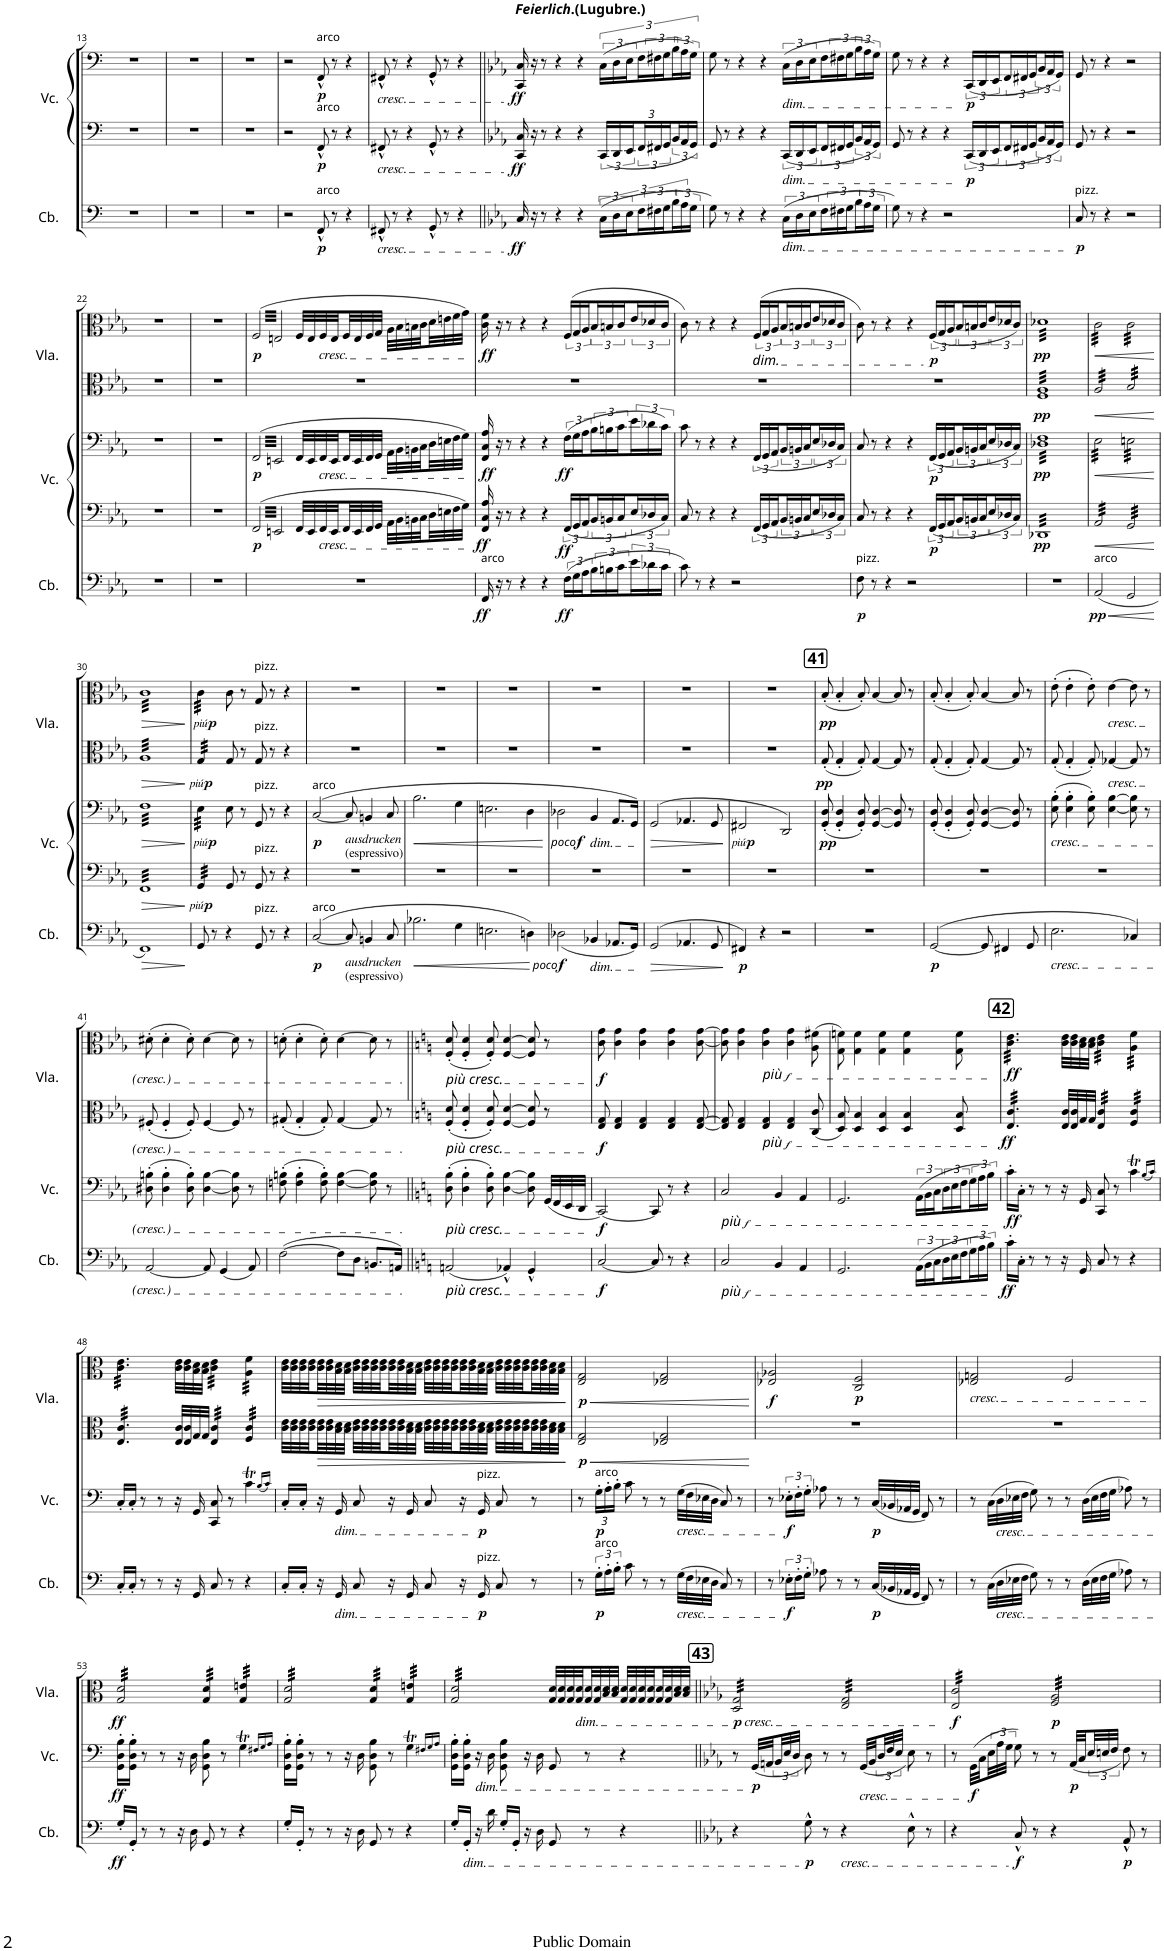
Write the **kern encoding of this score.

**kern	**dynam	**kern	**kern	**dynam	**kern	**kern	**dynam
*part3	*part3	*part2	*part2	*part2	*part1	*part1	*part1
*staff5	*staff5	*staff4	*staff3	*staff3/4	*staff2	*staff1	*staff1/2
*I"Contrabass	*	*I"Violoncello	*	*	*I"Viola	*	*
*I'Cb.	*	*I'Vc.	*	*	*I'Vla.	*	*
!!LO:PB:g=z
*clefF4	*	*clefF4	*clefF4	*	*clefC3	*clefC3	*
*Trd7c12	*	*	*	*	*	*	*
*k[]	*	*k[]	*	*	*k[]	*	*
*M4/4	*	*M4/4	*M4/4	*	*M4/4	*M4/4	*
=13	=13	=13	=13	=13	=13	=13	=13
1r	.	1r	1r	.	1r	1r	.
=14	=14	=14	=14	=14	=14	=14	=14
1r	.	1r	1r	.	1r	1r	.
=15	=15	=15	=15	=15	=15	=15	=15
1r	.	1r	1r	.	1r	1r	.
=16	=16	=16	=16	=16	=16	=16	=16
2r	.	2r	2r	.	1r	1r	.
!	!	!	!LO:TX:a:t=arco	!	!	!	!
!	!	!LO:TX:a:t=arco	!	!	!	!	!
!LO:TX:a:t=arco	!	!	!	!	!	!	!
!	!LO:DY:b	!	!	!LO:DY:b=2	!	!	!
!	!	!	!	!LO:DY:n=1:b	!	!	!
8FF^^/	p	8FF^^/	8FF^^/	p p	.	.	.
8r	.	8r	8r	.	.	.	.
4r	.	4r	4r	.	.	.	.
=17	=17	=17	=17	=17	=17	=17	=17
!	!	!	!LO:TX:b:i:t=cresc.	!	!	!	!
!	!	!LO:TX:b:i:t=cresc.	!	!	!	!	!
!LO:TX:b:i:t=cresc.	!	!	!	!	!	!	!
8FF#X^^/	.	8FF#X^^/	8FF#X^^/	.	1r	1r	.
8r	.	8r	8r	.	.	.	.
4r	.	4r	4r	.	.	.	.
8GG^^/	.	8GG^^/	8GG^^/	.	.	.	.
8r	.	8r	8r	.	.	.	.
4r	.	4r	4r	.	.	.	.
=18||	=18||	=18||	=18||	=18||	=18||	=18||	=18||
*k[b-e-a-]	*	*k[b-e-a-]	*k[b-e-a-]	*	*k[b-e-a-]	*k[b-e-a-]	*
!	!LO:DY:b	!	!	!LO:DY:b=2	!	!	!
!	!	!	!	!LO:DY:n=1:b	!	!	!
16C/	ff	16CC/ 16C/	16CC/ 16C/	ff ff	1r	1r	.
16r	.	16r	16r	.	.	.	.
8r	.	8r	8r	.	.	.	.
4r	.	4r	4r	.	.	.	.
4r	.	4r	4r	.	.	.	.
*	*	*Xbrackettup	*	*	*	*	*
(36C\LL	.	36CC/LL	(36C\LL	.	.	.	.
36D\	.	36DD/	36D\	.	.	.	.
36E-\J	.	36EE-/J	36E-\J	.	.	.	.
36F\L	.	36FF/L	36F\L	.	.	.	.
36F#X\	.	36FF#X/	36F#X\	.	.	.	.
36G\J	.	36GG/J	36G\J	.	.	.	.
36B-\L	.	36BB-/L	36B-\L	.	.	.	.
36A-\	.	36AA-/	36A-\	.	.	.	.
36G\JJ	.	36GG/JJ	36G\JJ)	.	.	.	.
=19	=19	=19	=19	=19	=19	=19	=19
8G\)	.	8GG/	8G\	.	1r	1r	.
8r	.	8r	8r	.	.	.	.
4r	.	4r	4r	.	.	.	.
4r	.	4r	4r	.	.	.	.
!	!	!	!LO:TX:b:i:t=dim.	!	!	!	!
!	!	!LO:TX:b:i:t=dim.	!	!	!	!	!
!LO:TX:b:i:t=dim.	!	!	!	!	!	!	!
(36C\LL	.	36CC/LL	(36C\LL	.	.	.	.
36D\	.	36DD/	36D\	.	.	.	.
36E-\J	.	36EE-/J	36E-\J	.	.	.	.
36F\L	.	36FF/L	36F\L	.	.	.	.
36F#X\	.	36FF#X/	36F#X\	.	.	.	.
36G\J	.	36GG/J	36G\J	.	.	.	.
36B-\L	.	36BB-/L	36B-\L	.	.	.	.
36A-\	.	36AA-/	36A-\	.	.	.	.
36G\JJ	.	36GG/JJ	36G\JJ)	.	.	.	.
=20	=20	=20	=20	=20	=20	=20	=20
8G\)	.	8GG/	8G\	.	1r	1r	.
8r	.	8r	8r	.	.	.	.
4r	.	4r	4r	.	.	.	.
2r	.	4r	4r	.	.	.	.
*	*	*	*Xbrackettup	*	*	*	*
!	!	!	!	!LO:DY:b=2	!	!	!
!	!	!	!	!LO:DY:n=1:b	!	!	!
.	.	36CC/LL	(36CC/LL	p p	.	.	.
.	.	36DD/	36DD/	.	.	.	.
.	.	36EE-/J	36EE-/J	.	.	.	.
.	.	36FF/L	36FF/L	.	.	.	.
.	.	36FF#X/	36FF#X/	.	.	.	.
.	.	36GG/J	36GG/J	.	.	.	.
.	.	36BB-/L	36BB-/L	.	.	.	.
.	.	36AA-/	36AA-/	.	.	.	.
.	.	36GG/JJ	36GG/JJ)	.	.	.	.
=21	=21	=21	=21	=21	=21	=21	=21
!LO:TX:a:t=pizz.	!	!	!	!	!	!	!
!	!LO:DY:b	!	!	!	!	!	!
8C/	p	8GG/	8GG/	.	1r	1r	.
8r	.	8r	8r	.	.	.	.
4r	.	4r	4r	.	.	.	.
2r	.	2r	2r	.	.	.	.
!!LO:LB:g=z
=22	=22	=22	=22	=22	=22	=22	=22
1r	.	1r	1r	.	1r	1r	.
=23	=23	=23	=23	=23	=23	=23	=23
1r	.	1r	1r	.	1r	1r	.
=24	=24	=24	=24	=24	=24	=24	=24
!	!	!LO:N:head=open	!	!LO:DY:b=2	!	!LO:N:head=open	!
!	!	!	!	!LO:DY:n=1:b	!	!	!LO:DY:b
*	*	*	*tremolo	*	*	*	*
*	*	*	*	*	*	*tremolo	*
1r	.	4FF/	(32FF/LLL	p p	1r	(64F/LLLL	p
.	.	.	.	.	.	64En/	.
.	.	.	32EEn/	.	.	64F/	.
.	.	.	.	.	.	64En/	.
.	.	.	32FF/	.	.	64F/	.
.	.	.	.	.	.	64En/	.
.	.	.	32EEn/	.	.	64F/	.
.	.	.	.	.	.	64En/	.
.	.	.	32FF/	.	.	64F/	.
.	.	.	.	.	.	64En/	.
.	.	.	32EEn/	.	.	64F/	.
.	.	.	.	.	.	64En/	.
.	.	.	32FF/	.	.	64F/	.
.	.	.	.	.	.	64En/	.
.	.	.	32EEn/	.	.	64F/	.
.	.	.	.	.	.	64En/	.
!	!	!LO:N:head=open	!	!	!	!LO:N:head=open	!
.	.	4EEn/	32FF/	.	.	64F/	.
.	.	.	.	.	.	64En/	.
.	.	.	32EEn/	.	.	64F/	.
.	.	.	.	.	.	64En/	.
.	.	.	32FF/	.	.	64F/	.
.	.	.	.	.	.	64En/	.
.	.	.	32EEn/	.	.	64F/	.
.	.	.	.	.	.	64En/	.
.	.	.	32FF/	.	.	64F/	.
.	.	.	.	.	.	64En/	.
.	.	.	32EEn/	.	.	64F/	.
.	.	.	.	.	.	64En/	.
.	.	.	32FF/	.	.	64F/	.
.	.	.	.	.	.	64En/	.
.	.	.	32EEn/JJJ	.	.	64F/	.
*	*	*	*Xtremolo	*	*	*	*
.	.	.	.	.	.	64En/JJJJ	.
*	*	*	*	*	*	*Xtremolo	*
.	.	32FF/LLL	32FF/LLL	.	.	32F/LLL	.
.	.	.	.	.	.	.	.
.	.	32EE/	32EE/	.	.	32E/	.
.	.	.	.	.	.	.	.
!	!	!	!	!	!	!LO:TX:b:i:t=cresc.	!
!	!	!	!LO:TX:b:i:t=cresc.	!	!	!	!
!	!	!LO:TX:b:i:t=cresc.	!	!	!	!	!
.	.	32FF/	32FF/	.	.	32F/	.
.	.	.	.	.	.	.	.
.	.	32EE/	32EE/	.	.	32E/	.
.	.	.	.	.	.	.	.
.	.	32FF/	32FF/	.	.	32F/	.
.	.	.	.	.	.	.	.
.	.	32EE/	32EE/	.	.	32E/	.
.	.	.	.	.	.	.	.
.	.	32FF/	32FF/	.	.	32F/	.
.	.	.	.	.	.	.	.
.	.	32GG/JJJ	32GG/JJJ	.	.	32G/JJJ	.
.	.	.	.	.	.	.	.
.	.	32AA-\LLL	32AA-\LLL	.	.	32A-\LLL	.
.	.	32BB-\	32BB-\	.	.	32B-\	.
.	.	32BBn\	32BBn\	.	.	32Bn\	.
.	.	32C\	32C\	.	.	32c\	.
.	.	32D\	32D\	.	.	32d\	.
.	.	32En\	32En\	.	.	32en\	.
.	.	32F\	32F\	.	.	32f\	.
.	.	32G\JJJ	32G\JJJ)	.	.	32g\JJJ)	.
=25	=25	=25	=25	=25	=25	=25	=25
!LO:TX:a:t=arco	!	!	!	!	!	!	!
!	!LO:DY:b	!	!	!LO:DY:b=2	!	!	!
!	!	!	!	!LO:DY:n=1:b	!	!	!LO:DY:b
16FF/	ff	16FF/ 16C/ 16A-/	16FF/ 16C/ 16A-/	ff ff	1r	16c\ 16f\	ff
16r	.	16r	16r	.	.	16r	.
8r	.	8r	8r	.	.	8r	.
4r	.	4r	4r	.	.	4r	.
4r	.	4r	4r	.	.	4r	.
*	*	*brackettup	*brackettup	*	*	*Xbrackettup	*
!	!LO:DY:b	!	!	!LO:DY:n=2:b=2	!	!	!
!	!	!	!	!LO:DY:n=3:b	!	!	!
(36F\LL	ff	36FF/LL	(36F\LL	ff ff	.	(36F/LL	.
36G\	.	36GG/	36G\	.	.	36G/	.
36A-\J	.	36AA-/J	36A-\J	.	.	36A-/J	.
36B-\L	.	36BB-/L	36B-\L	.	.	36B-/L	.
36Bn\	.	36BBn/	36Bn\	.	.	36Bn/	.
36c\J	.	36C/J	36c\J	.	.	36c/J	.
36e-\L	.	36E-/L	36e-\L	.	.	36e-/L	.
36d-X\	.	36D-X/	36d-X\	.	.	36d-X/	.
36c\JJ	.	36C/JJ	36c\JJ)	.	.	36c/JJ	.
=26	=26	=26	=26	=26	=26	=26	=26
8c\)	.	8C/	8c\	.	1r	8c\)	.
8r	.	8r	8r	.	.	8r	.
4r	.	4r	4r	.	.	4r	.
2r	.	4r	4r	.	.	4r	.
*	*	*Xbrackettup	*Xbrackettup	*	*	*	*
!	!	!	!	!	!	!LO:TX:b:i:t=dim.	!
.	.	36FF/LL	(36FF/LL	.	.	(36F/LL	.
.	.	36GG/	36GG/	.	.	36G/	.
.	.	36AA-/J	36AA-/J	.	.	36A-/J	.
.	.	36BB-/L	36BB-/L	.	.	36B-/L	.
.	.	36BBn/	36BBn/	.	.	36Bn/	.
.	.	36C/J	36C/J	.	.	36c/J	.
.	.	36E-/L	36E-/L	.	.	36e-/L	.
.	.	36D-X/	36D-X/	.	.	36d-X/	.
.	.	36C/JJ	36C/JJ)	.	.	36c/JJ	.
=27	=27	=27	=27	=27	=27	=27	=27
!LO:TX:a:t=pizz.	!	!	!	!	!	!	!
!	!LO:DY:b	!	!	!	!	!	!
8F\	p	8C/	8C/	.	1r	8c\)	.
8r	.	8r	8r	.	.	8r	.
4r	.	4r	4r	.	.	4r	.
2r	.	4r	4r	.	.	4r	.
!	!	!	!	!LO:DY:b=2	!	!	!
!	!	!	!	!LO:DY:n=1:b	!	!	!LO:DY:b
.	.	36FF/LL	(36FF/LL	p p	.	(36F/LL	p
.	.	36GG/	36GG/	.	.	36G/	.
.	.	36AA-/J	36AA-/J	.	.	36A-/J	.
.	.	36BB-/L	36BB-/L	.	.	36B-/L	.
.	.	36BBn/	36BBn/	.	.	36Bn/	.
.	.	36C/J	36C/J	.	.	36c/J	.
.	.	36E-/L	36E-/L	.	.	36e-/L	.
.	.	36D-X/	36D-X/	.	.	36d-X/	.
.	.	36C/JJ	36C/JJ)	.	.	36c/JJ)	.
=28	=28	=28	=28	=28	=28	=28	=28
!	!	!	!	!LO:DY:b=2	!	!	!
!	!	!	!	!LO:DY:n=1:b	!	!	!LO:DY:b=2
!	!	!	!	!	!	!	!LO:DY:n=1:b
*	*	*tremolo	*	*	*	*	*
*	*	*	*tremolo	*	*	*	*
*	*	*	*	*	*tremolo	*	*
*	*	*	*	*	*	*tremolo	*
1r	.	32DD-XLLL	32D-X 32FLLL	pp pp	32F 32A-LLL	32d-XLLL	pp pp
.	.	32DD-X	32D-X 32F	.	32F 32A-	32d-X	.
.	.	32DD-X	32D-X 32F	.	32F 32A-	32d-X	.
.	.	32DD-X	32D-X 32F	.	32F 32A-	32d-X	.
.	.	32DD-X	32D-X 32F	.	32F 32A-	32d-X	.
.	.	32DD-X	32D-X 32F	.	32F 32A-	32d-X	.
.	.	32DD-X	32D-X 32F	.	32F 32A-	32d-X	.
.	.	32DD-X	32D-X 32F	.	32F 32A-	32d-X	.
.	.	32DD-X	32D-X 32F	.	32F 32A-	32d-X	.
.	.	32DD-X	32D-X 32F	.	32F 32A-	32d-X	.
.	.	32DD-X	32D-X 32F	.	32F 32A-	32d-X	.
.	.	32DD-X	32D-X 32F	.	32F 32A-	32d-X	.
.	.	32DD-X	32D-X 32F	.	32F 32A-	32d-X	.
.	.	32DD-X	32D-X 32F	.	32F 32A-	32d-X	.
.	.	32DD-X	32D-X 32F	.	32F 32A-	32d-X	.
.	.	32DD-X	32D-X 32F	.	32F 32A-	32d-X	.
.	.	32DD-X	32D-X 32F	.	32F 32A-	32d-X	.
.	.	32DD-X	32D-X 32F	.	32F 32A-	32d-X	.
.	.	32DD-X	32D-X 32F	.	32F 32A-	32d-X	.
.	.	32DD-X	32D-X 32F	.	32F 32A-	32d-X	.
.	.	32DD-X	32D-X 32F	.	32F 32A-	32d-X	.
.	.	32DD-X	32D-X 32F	.	32F 32A-	32d-X	.
.	.	32DD-X	32D-X 32F	.	32F 32A-	32d-X	.
.	.	32DD-X	32D-X 32F	.	32F 32A-	32d-X	.
.	.	32DD-X	32D-X 32F	.	32F 32A-	32d-X	.
.	.	32DD-X	32D-X 32F	.	32F 32A-	32d-X	.
.	.	32DD-X	32D-X 32F	.	32F 32A-	32d-X	.
.	.	32DD-X	32D-X 32F	.	32F 32A-	32d-X	.
.	.	32DD-X	32D-X 32F	.	32F 32A-	32d-X	.
.	.	32DD-X	32D-X 32F	.	32F 32A-	32d-X	.
.	.	32DD-X	32D-X 32F	.	32F 32A-	32d-X	.
.	.	32DD-XJJJ	32D-X 32FJJJ	.	32F 32A-JJJ	32d-XJJJ	.
=29	=29	=29	=29	=29	=29	=29	=29
!LO:TX:a:t=arco	!	!	!	!	!	!	!
!	!LO:HP:b	!	!	!LO:HP:b	!	!	!LO:HP:b
!	!LO:DY:n=1:b	!	!	!	!	!	!
(2AA-/	< pp	32AA-/LLL	32E-\LLL	<	32A-/LLL	32c\LLL	<
.	.	32AA-/	32E-\	.	32A-/	32c\	.
.	.	32AA-/	32E-\	.	32A-/	32c\	.
.	.	32AA-/	32E-\	.	32A-/	32c\	.
.	.	32AA-/	32E-\	.	32A-/	32c\	.
.	.	32AA-/	32E-\	.	32A-/	32c\	.
.	.	32AA-/	32E-\	.	32A-/	32c\	.
.	.	32AA-/	32E-\	.	32A-/	32c\	.
.	.	32AA-/	32E-\	.	32A-/	32c\	.
.	.	32AA-/	32E-\	.	32A-/	32c\	.
.	.	32AA-/	32E-\	.	32A-/	32c\	.
.	.	32AA-/	32E-\	.	32A-/	32c\	.
.	.	32AA-/	32E-\	.	32A-/	32c\	.
.	.	32AA-/	32E-\	.	32A-/	32c\	.
.	.	32AA-/	32E-\	.	32A-/	32c\	.
.	.	32AA-/JJJ	32E-\JJJ	.	32A-/JJJ	32c\JJJ	.
2GG/	.	32GG/LLL	32En\LLL	.	32B-/LLL	32c\LLL	.
.	.	32GG/	32En\	.	32B-/	32c\	.
.	.	32GG/	32En\	.	32B-/	32c\	.
.	.	32GG/	32En\	.	32B-/	32c\	.
.	.	32GG/	32En\	.	32B-/	32c\	.
.	.	32GG/	32En\	.	32B-/	32c\	.
.	.	32GG/	32En\	.	32B-/	32c\	.
.	.	32GG/	32En\	.	32B-/	32c\	.
.	.	32GG/	32En\	.	32B-/	32c\	.
.	.	32GG/	32En\	.	32B-/	32c\	.
.	.	32GG/	32En\	.	32B-/	32c\	.
.	.	32GG/	32En\	.	32B-/	32c\	.
.	.	32GG/	32En\	.	32B-/	32c\	.
.	.	32GG/	32En\	.	32B-/	32c\	.
.	.	32GG/	32En\	.	32B-/	32c\	.
.	.	32GG/JJJ	32En\JJJ	.	32B-/JJJ	32c\JJJ	.
.	[	.	.	[	.	.	[
!!LO:LB:g=z
=30	=30	=30	=30	=30	=30	=30	=30
!	!LO:HP:b	!	!	!LO:HP:b	!	!	!LO:HP:b
1FF)	>	32FFLLL	32FLLL	>	32A-LLL	32cLLL	>
.	.	32FF	32F	.	32A-	32c	.
.	.	32FF	32F	.	32A-	32c	.
.	.	32FF	32F	.	32A-	32c	.
.	.	32FF	32F	.	32A-	32c	.
.	.	32FF	32F	.	32A-	32c	.
.	.	32FF	32F	.	32A-	32c	.
.	.	32FF	32F	.	32A-	32c	.
.	.	32FF	32F	.	32A-	32c	.
.	.	32FF	32F	.	32A-	32c	.
.	.	32FF	32F	.	32A-	32c	.
.	.	32FF	32F	.	32A-	32c	.
.	.	32FF	32F	.	32A-	32c	.
.	.	32FF	32F	.	32A-	32c	.
.	.	32FF	32F	.	32A-	32c	.
.	.	32FF	32F	.	32A-	32c	.
.	.	32FF	32F	.	32A-	32c	.
.	.	32FF	32F	.	32A-	32c	.
.	.	32FF	32F	.	32A-	32c	.
.	.	32FF	32F	.	32A-	32c	.
.	.	32FF	32F	.	32A-	32c	.
.	.	32FF	32F	.	32A-	32c	.
.	.	32FF	32F	.	32A-	32c	.
.	.	32FF	32F	.	32A-	32c	.
.	.	32FF	32F	.	32A-	32c	.
.	.	32FF	32F	.	32A-	32c	.
.	.	32FF	32F	.	32A-	32c	.
.	.	32FF	32F	.	32A-	32c	.
.	.	32FF	32F	.	32A-	32c	.
.	.	32FF	32F	.	32A-	32c	.
.	.	32FF	32F	.	32A-	32c	.
.	.	32FFJJJ	32FJJJ	.	32A-JJJ	32cJJJ	.
.	]	.	.	]	.	.	]
=31	=31	=31	=31	=31	=31	=31	=31
!	!	!	!	!LO:DY:b=2	!	!	!
!	!	!	!	!LO:DY:n=1:b=2	!	!	!
!	!	!	!	!LO:DY:n=2:b	!	!	!
!	!	!	!	!LO:DY:n=3:b	!	!	!LO:DY:b=2
!	!	!	!	!	!	!	!LO:DY:n=1:b=2
!	!	!	!	!	!	!	!LO:DY:n=2:b
!	!	!	!	!	!	!	!LO:DY:n=3:b
8GG/	.	32GG/LLL	32E-\LLL	other-dynamics p other-dynamics p	32G/LLL	32c\LLL	other-dynamics p other-dynamics p
.	.	32GG/	32E-\	.	32G/	32c\	.
.	.	32GG/	32E-\	.	32G/	32c\	.
.	.	32GG/	32E-\	.	32G/	32c\	.
8r	.	32GG/	32E-\	.	32G/	32c\	.
.	.	32GG/	32E-\	.	32G/	32c\	.
.	.	32GG/	32E-\	.	32G/	32c\	.
.	.	32GG/JJJ	32E-\JJJ	.	32G/JJJ	32c\JJJ	.
*	*	*	*	*	*	*Xtremolo	*
*	*	*	*	*	*Xtremolo	*	*
*	*	*	*Xtremolo	*	*	*	*
*	*	*Xtremolo	*	*	*	*	*
4r	.	8GG/	8E-\	.	8G/	8c\	.
.	.	8r	8r	.	8r	8r	.
!	!	!	!	!	!	!LO:TX:a:t=pizz.	!
!	!	!	!	!	!LO:TX:a:t=pizz.	!	!
!	!	!	!LO:TX:a:t=pizz.	!	!	!	!
!	!	!LO:TX:a:t=pizz.	!	!	!	!	!
!LO:TX:a:t=pizz.	!	!	!	!	!	!	!
8GG/	.	8GG/	8GG/	.	8G/	8G/	.
8r	.	8r	8r	.	8r	8r	.
4r	.	4r	4r	.	4r	4r	.
=32	=32	=32	=32	=32	=32	=32	=32
!	!	!	!LO:TX:a:t=arco	!	!	!	!
!LO:TX:a:t=arco	!	!	!	!	!	!	!
!	!LO:DY:b	!	!	!LO:DY:b	!	!	!
([2C/	p	1r	([2C/	p	1r	1r	.
!	!	!	!LO:TX:b:i:t=ausdrucken	!	!	!	!
!	!	!	!LO:TX:b:t=(espressivo)	!	!	!	!
!LO:TX:b:i:t=ausdrucken	!	!	!	!	!	!	!
!LO:TX:b:t=(espressivo)	!	!	!	!	!	!	!
8C/]	.	.	8C/]	.	.	.	.
4BBn/	.	.	4BBn/	.	.	.	.
8C/	.	.	8C/	.	.	.	.
=33	=33	=33	=33	=33	=33	=33	=33
!	!LO:HP:b	!	!	!LO:HP:b	!	!	!
2.B-X\	<	1r	2.B-\	<	1r	1r	.
4G\	.	.	4G\	.	.	.	.
=34	=34	=34	=34	=34	=34	=34	=34
2.En\	.	1r	2.En\	.	1r	1r	.
4Dn\)	.	.	4D\	.	.	.	.
.	[	.	.	[	.	.	.
=35	=35	=35	=35	=35	=35	=35	=35
!	!LO:DY:b	!	!	!	!	!	!
!	!LO:DY:n=1:b	!	!	!LO:DY:b	!	!	!
!	!	!	!	!LO:DY:n=1:b	!	!	!
(<2D-X\	other-dynamics f	1r	2D-X\	other-dynamics f	1r	1r	.
!	!	!	!LO:TX:b:i:t=dim.	!	!	!	!
!LO:TX:b:i:t=dim.	!	!	!	!	!	!	!
4BB-X/	.	.	4BB-/	.	.	.	.
8.AA-X/L	.	.	8.AA-/L	.	.	.	.
16GG/Jk)	.	.	16GG/Jk)	.	.	.	.
=36	=36	=36	=36	=36	=36	=36	=36
!	!LO:HP:b	!	!	!LO:HP:b	!	!	!
(>2GG/	>	1r	(>2GG/	>	1r	1r	.
4.AA-X/	.	.	4.AA-X/	.	.	.	.
8GG/	.	.	8GG/	.	.	.	.
.	]	.	.	]	.	.	.
=37	=37	=37	=37	=37	=37	=37	=37
!	!LO:DY:b	!	!	!LO:DY:b	!	!	!
!	!	!	!	!LO:DY:n=1:b	!	!	!
4FF#X/)	p	1r	2FF#X/	other-dynamics p	1r	1r	.
4r	.	.	.	.	.	.	.
2r	.	.	2DD/)	.	.	.	.
=38	=38	=38	=38	=38	=38	=38	=38
!	!	!	!	!LO:DY:b	!	!	!LO:DY:b=2
!	!	!	!	!	!	!	!LO:DY:n=1:b
1r	.	1r	(8GG/' 8D/'	pp	8G'/	(8B-'/	pp pp
.	.	.	4GG/' 4D/'	.	4G'/	4B-'/	.
.	.	.	8GG/' 8D/')	.	8G'/	8B-'/)	.
.	.	.	[4GG/ [4D/	.	[4G/	[4B-/	.
.	.	.	8GG/] 8D/]	.	8G/]	8B-/]	.
.	.	.	8r	.	8r	8r	.
=39	=39	=39	=39	=39	=39	=39	=39
!	!LO:DY:b	!	!	!	!	!	!
([2GG/	p	1r	(8GG/' 8D/'	.	8G'/	(8B-'/	.
.	.	.	4GG/' 4D/'	.	4G'/	4B-'/	.
.	.	.	8GG/' 8D/')	.	8G'/	8B-'/)	.
8GG/]	.	.	[4GG/ [4D/	.	[4G/	[4B-/	.
4FF#X/	.	.	.	.	.	.	.
.	.	.	8GG/] 8D/]	.	8G/]	8B-/]	.
8GG/	.	.	8r	.	8r	8r	.
=40	=40	=40	=40	=40	=40	=40	=40
!	!	!	!LO:TX:b:i:t=cresc.	!	!	!	!
!LO:TX:b:i:t=cresc.	!	!	!	!	!	!	!
2.E-\	.	1r	(8E-\' 8B-\'	.	8G'/	(8e-'\	.
.	.	.	4E-\' 4B-\'	.	4G'/	4e-'\	.
.	.	.	8E-\' 8B-\')	.	8G'/	8e-'\)	.
!	!	!	!	!	!	!LO:TX:b:i:t=cresc.	!
!	!	!	!	!	!LO:TX:b:i:t=cresc.	!	!
.	.	.	[4E-\ [4B-\	.	[4G-X/	[4e-\	.
4C-X/)	.	.	8E-\] 8B-\]	.	8G-/]	8e-\]	.
.	.	.	8r	.	8r	8r	.
!!LO:LB:g=z
=41	=41	=41	=41	=41	=41	=41	=41
[2AA-/	.	1r	(8D#X\' 8Bn\'	.	8F#X'/	(8d#X'\	.
.	.	.	4D#\' 4B\'	.	4F#'/	4d#'\	.
.	.	.	8D#\' 8B\')	.	8F#'/	8d#'\)	.
8AA-/]	.	.	[4D#\ [4B\	.	[4F#/	[4d#\	.
(4GG/	.	.	.	.	.	.	.
.	.	.	8D#\] 8B\]	.	8F#/]	8d#\]	.
8AA-/)	.	.	8r	.	8r	8r	.
=42	=42	=42	=42	=42	=42	=42	=42
([2F\	.	1r	(8Fn\' 8Bn\'	.	8G#X'/	(8dn'\	.
.	.	.	4F\' 4B\'	.	4G#'/	4d'\	.
.	.	.	8F\' 8B\')	.	8G#'/	8d'\)	.
8F\L]	.	.	[4F\ [4B\	.	[4G#/	[4d\	.
8D\J	.	.	.	.	.	.	.
8.BBn/L	.	.	8F\] 8B\]	.	8G#/]	8d\]	.
.	.	.	8r	.	8r	8r	.
16AAn/Jk)	.	.	.	.	.	.	.
=43||	=43||	=43||	=43||	=43||	=43||	=43||	=43||
*k[]	*	*k[]	*k[]	*	*k[]	*k[]	*
!	!	!	!	!	!	!LO:TX:b:i:t=più cresc.	!
!	!	!	!	!	!LO:TX:b:i:t=più cresc.	!	!
!	!	!	!LO:TX:b:i:t=più cresc.	!	!	!	!
!LO:TX:b:i:t=più cresc.	!	!	!	!	!	!	!
(2AAn/	.	1r	(8D\' 8B\'	.	8F/' 8d/'	(8F/' 8d/'	.
.	.	.	4D\' 4B\'	.	4F/' 4d/'	4F/' 4d/'	.
.	.	.	8D\' 8B\')	.	8F/' 8d/'	8F/' 8d/')	.
4AA-X^^/)	.	.	[4D\ [4B\	.	[4F/ [4d/	[4F/ [4d/	.
4GG^^/	.	.	8D\] 8B\]	.	8F/] 8d/]	8F/] 8d/]	.
.	.	.	(32GG/LLL	.	8r	8r	.
.	.	.	32FF/	.	.	.	.
.	.	.	32EE/	.	.	.	.
.	.	.	32DD/JJJ	.	.	.	.
=44	=44	=44	=44	=44	=44	=44	=44
!	!LO:DY:b	!	!	!LO:DY:b	!	!	!LO:DY:b=2
!	!	!	!	!	!	!	!LO:DY:n=1:b
[2C/	f	1r	[2CC/)	f	8E/' 8G/'	8c\' 8g\'	f f
.	.	.	.	.	4E/ 4G/	4c\ 4g\	.
.	.	.	.	.	4E/ 4G/	4c\ 4g\	.
8C/]	.	.	8CC/]	.	.	.	.
8r	.	.	8r	.	4E/ 4G/	4c\ 4g\	.
4r	.	.	4r	.	.	.	.
.	.	.	.	.	[8E/ [8G/	[8c\ [8g\	.
=45	=45	=45	=45	=45	=45	=45	=45
!	!	!	!LO:TX:b:i:t=più	!	!	!	!
!LO:TX:b:i:t=più	!	!	!	!	!	!	!
2C/	.	1r	2C/	.	8E/] 8G/]	8c\] 8g\]	.
.	.	.	.	.	4E/ 4G/	4c\ 4g\	.
!	!	!	!	!	!	!LO:TX:b:i:t=più	!
!	!	!	!	!	!LO:TX:b:i:t=più	!	!
.	.	.	.	.	4E/ 4G/	4c\ 4g\	.
4BB/	.	.	4BB/	.	.	.	.
.	.	.	.	.	4E/ 4G/	4c\ 4g\	.
4AA/	.	.	4AA/	.	.	.	.
.	.	.	.	.	8C/ 8c/	(8A\ 8f#X\	.
=46	=46	=46	=46	=46	=46	=46	=46
2.GG/	.	1r	2.GG/	.	8D/ 8B/	8G\ 8fn\)	.
.	.	.	.	.	4D/ 4B/	4G\ 4f\	.
.	.	.	.	.	4D/ 4B/	4G\ 4f\	.
.	.	.	.	.	4D/ 4B/	4G\ 4f\	.
*	*	*	*brackettup	*	*	*	*
(36AA\LL	.	.	(36AA\LL	.	.	.	.
36BB\	.	.	36BB\	.	.	.	.
36C\J	.	.	36C\J	.	.	.	.
36D\L	.	.	36D\L	.	.	.	.
36E\	.	.	36E\	.	.	.	.
.	.	.	.	.	8D/ 8B/	8G\ 8f\	.
36F\J	.	.	36F\J	.	.	.	.
36G\L	.	.	36G\L	.	.	.	.
36A\	.	.	36A\	.	.	.	.
36B\JJ)	.	.	36B\JJ)	.	.	.	.
=47	=47	=47	=47	=47	=47	=47	=47
!	!LO:DY:b	!	!	!LO:DY:b	!	!	!LO:DY:b=2
!	!	!	!	!	!	!	!LO:DY:n=1:b
*	*	*	*	*	*tremolo	*	*
*	*	*	*	*	*	*tremolo	*
16c'\LL	ff	1r	16c'\LL	ff	32E/ 32c/LLL	32c\ 32e\LLL	ff ff
.	.	.	.	.	32E/ 32c/	32c\ 32e\	.
16C'\JJ	.	.	16C'\JJ	.	32E/ 32c/	32c\ 32e\	.
.	.	.	.	.	32E/ 32c/	32c\ 32e\	.
8r	.	.	8r	.	32E/ 32c/	32c\ 32e\	.
.	.	.	.	.	32E/ 32c/	32c\ 32e\	.
.	.	.	.	.	32E/ 32c/	32c\ 32e\	.
.	.	.	.	.	32E/ 32c/	32c\ 32e\	.
8r	.	.	8r	.	32E/ 32c/	32c\ 32e\	.
.	.	.	.	.	32E/ 32c/	32c\ 32e\	.
.	.	.	.	.	32E/ 32c/	32c\ 32e\	.
.	.	.	.	.	32E/ 32c/JJJ	32c\ 32e\JJJ	.
*	*	*	*	*	*	*Xtremolo	*
*	*	*	*	*	*Xtremolo	*	*
16r	.	.	16r	.	32E/ 32c/LLL	32c\ 32e\LLL	.
.	.	.	.	.	32E/ 32c/	32c\ 32e\	.
16GG/	.	.	16GG/	.	32G/	32B\ 32d\	.
.	.	.	.	.	32G/JJJ	32B\ 32d\JJJ	.
*	*	*	*	*	*tremolo	*	*
*	*	*	*	*	*	*tremolo	*
8C/	.	.	8CC/ 8C/	.	32E/ 32c/LLL	32c\ 32e\LLL	.
.	.	.	.	.	32E/ 32c/	32c\ 32e\	.
.	.	.	.	.	32E/ 32c/	32c\ 32e\	.
.	.	.	.	.	32E/ 32c/	32c\ 32e\	.
8r	.	.	8r	.	32E/ 32c/	32c\ 32e\	.
.	.	.	.	.	32E/ 32c/	32c\ 32e\	.
.	.	.	.	.	32E/ 32c/	32c\ 32e\	.
.	.	.	.	.	32E/ 32c/JJJ	32c\ 32e\JJJ	.
4r	.	.	4cT\	.	32F/ 32c/LLL	32A\ 32f\LLL	.
.	.	.	.	.	32F/ 32c/	32A\ 32f\	.
.	.	.	.	.	32F/ 32c/	32A\ 32f\	.
.	.	.	.	.	32F/ 32c/	32A\ 32f\	.
.	.	.	.	.	32F/ 32c/	32A\ 32f\	.
.	.	.	.	.	32F/ 32c/	32A\ 32f\	.
.	.	.	.	.	32F/ 32c/	32A\ 32f\	.
.	.	.	.	.	32F/ 32c/JJJ	32A\ 32f\JJJ	.
.	.	.	(16qB/LL	.	.	.	.
.	.	.	16qc/JJ)	.	.	.	.
!!LO:LB:g=z
=48	=48	=48	=48	=48	=48	=48	=48
16C'/LL	.	1r	16C'/LL	.	32E/ 32c/LLL	32c\ 32e\LLL	.
.	.	.	.	.	32E/ 32c/	32c\ 32e\	.
16C'/JJ	.	.	16C'/JJ	.	32E/ 32c/	32c\ 32e\	.
.	.	.	.	.	32E/ 32c/	32c\ 32e\	.
8r	.	.	8r	.	32E/ 32c/	32c\ 32e\	.
.	.	.	.	.	32E/ 32c/	32c\ 32e\	.
.	.	.	.	.	32E/ 32c/	32c\ 32e\	.
.	.	.	.	.	32E/ 32c/	32c\ 32e\	.
8r	.	.	8r	.	32E/ 32c/	32c\ 32e\	.
.	.	.	.	.	32E/ 32c/	32c\ 32e\	.
.	.	.	.	.	32E/ 32c/	32c\ 32e\	.
.	.	.	.	.	32E/ 32c/JJJ	32c\ 32e\JJJ	.
*	*	*	*	*	*	*Xtremolo	*
*	*	*	*	*	*Xtremolo	*	*
16r	.	.	16r	.	32E/ 32c/LLL	32c\ 32e\LLL	.
.	.	.	.	.	32E/ 32c/	32c\ 32e\	.
16GG/	.	.	16GG/	.	32G/	32B\ 32d\	.
.	.	.	.	.	32G/JJJ	32B\ 32d\JJJ	.
*	*	*	*	*	*tremolo	*	*
*	*	*	*	*	*	*tremolo	*
8C/	.	.	8CC/ 8C/	.	32E/ 32c/LLL	32c\ 32e\LLL	.
.	.	.	.	.	32E/ 32c/	32c\ 32e\	.
.	.	.	.	.	32E/ 32c/	32c\ 32e\	.
.	.	.	.	.	32E/ 32c/	32c\ 32e\	.
8r	.	.	8r	.	32E/ 32c/	32c\ 32e\	.
.	.	.	.	.	32E/ 32c/	32c\ 32e\	.
.	.	.	.	.	32E/ 32c/	32c\ 32e\	.
.	.	.	.	.	32E/ 32c/JJJ	32c\ 32e\JJJ	.
4r	.	.	4cT\	.	32F/ 32c/LLL	32A\ 32f\LLL	.
.	.	.	.	.	32F/ 32c/	32A\ 32f\	.
.	.	.	.	.	32F/ 32c/	32A\ 32f\	.
.	.	.	.	.	32F/ 32c/	32A\ 32f\	.
.	.	.	.	.	32F/ 32c/	32A\ 32f\	.
.	.	.	.	.	32F/ 32c/	32A\ 32f\	.
.	.	.	.	.	32F/ 32c/	32A\ 32f\	.
.	.	.	.	.	32F/ 32c/JJJ	32A\ 32f\JJJ	.
*	*	*	*	*	*	*Xtremolo	*
*	*	*	*	*	*Xtremolo	*	*
.	.	.	(16qB/LL	.	.	.	.
.	.	.	16qc/JJ)	.	.	.	.
=49	=49	=49	=49	=49	=49	=49	=49
16C'/LL	.	1r	16C'/LL	.	32c\ 32e\LLL	32c\ 32e\LLL	.
.	.	.	.	.	32c\ 32e\	32c\ 32e\	.
16C'/JJ	.	.	16C'/JJ	.	32c\ 32e\	32c\ 32e\	.
.	.	.	.	.	32c\ 32e\	32c\ 32e\	.
!	!	!	!	!	!	!	!LO:HP:b
16r	.	.	16r	.	32c\ 32e\	32c\ 32e\	>
.	.	.	.	.	32c\ 32e\	32c\ 32e\	.
!	!	!	!LO:TX:b:i:t=dim.	!	!	!	!
!LO:TX:b:i:t=dim.	!	!	!	!	!	!	!
16GG/	.	.	16GG/	.	32B\ 32d\	32B\ 32d\	.
.	.	.	.	.	32B\ 32d\JJJ	32B\ 32d\JJJ	.
8C/	.	.	8C/	.	32c\ 32e\LLL	32c\ 32e\LLL	.
.	.	.	.	.	32c\ 32e\	32c\ 32e\	.
.	.	.	.	.	32c\ 32e\	32c\ 32e\	.
.	.	.	.	.	32c\ 32e\	32c\ 32e\	.
16r	.	.	16r	.	32c\ 32e\	32c\ 32e\	.
.	.	.	.	.	32c\ 32e\	32c\ 32e\	.
16GG/	.	.	16GG/	.	32B\ 32d\	32B\ 32d\	.
.	.	.	.	.	32B\ 32d\JJJ	32B\ 32d\JJJ	.
8C/	.	.	8C/	.	32c\ 32e\LLL	32c\ 32e\LLL	.
.	.	.	.	.	32c\ 32e\	32c\ 32e\	.
.	.	.	.	.	32c\ 32e\	32c\ 32e\	.
.	.	.	.	.	32c\ 32e\	32c\ 32e\	.
16r	.	.	16r	.	32c\ 32e\	32c\ 32e\	.
.	.	.	.	.	32c\ 32e\	32c\ 32e\	.
!	!	!	!LO:TX:a:t=pizz.	!	!	!	!
!LO:TX:a:t=pizz.	!	!	!	!	!	!	!
!	!LO:DY:b	!	!	!LO:DY:b	!	!	!
16GG/	p	.	16GG/	p	32B\ 32d\	32B\ 32d\	.
.	.	.	.	.	32B\ 32d\JJJ	32B\ 32d\JJJ	.
8C/	.	.	8C/	.	32c\ 32e\LLL	32c\ 32e\LLL	.
.	.	.	.	.	32c\ 32e\	32c\ 32e\	.
.	.	.	.	.	32c\ 32e\	32c\ 32e\	.
.	.	.	.	.	32c\ 32e\	32c\ 32e\	.
8r	.	.	8r	.	32c\ 32e\	32c\ 32e\	.
.	.	.	.	.	32c\ 32e\	32c\ 32e\	.
.	.	.	.	.	32B\ 32d\	32B\ 32d\	.
.	.	.	.	.	32B\ 32d\JJJ	32B\ 32d\JJJ	.
.	.	.	.	.	.	.	]
=50	=50	=50	=50	=50	=50	=50	=50
!	!	!	!	!	!	!	!LO:HP:b
!	!	!	!	!	!	!	!LO:DY:n=1:b=2
!	!	!	!	!	!	!	!LO:DY:n=2:b
8r	.	1r	8r	.	2E/ 2G/	2E/ 2G/	< p p
*	*	*	*Xbrackettup	*	*	*	*
!	!	!	!LO:TX:a:t=arco	!	!	!	!
!LO:TX:a:t=arco	!	!	!	!	!	!	!
!	!LO:DY:b	!	!	!LO:DY:b	!	!	!
24G'\LL	p	.	24G'\LL	p	.	.	.
24A'\	.	.	24A'\	.	.	.	.
24B'\JJ	.	.	24B'\JJ	.	.	.	.
8c\	.	.	8c\	.	.	.	.
8r	.	.	8r	.	.	.	.
8r	.	.	8r	.	2E-X/ 2G/	2E-X/ 2G/	.
!	!	!	!LO:TX:b:i:t=cresc.	!	!	!	!
!LO:TX:b:i:t=cresc.	!	!	!	!	!	!	!
(32G\LLL	.	.	(32G\LLL	.	.	.	.
32F\	.	.	32F\	.	.	.	.
32E-X\	.	.	32E-X\	.	.	.	.
32D\JJJ	.	.	32D\JJJ	.	.	.	.
8C/)	.	.	8C/)	.	.	.	.
8r	.	.	8r	.	.	.	.
.	.	.	.	.	.	.	[
=51	=51	=51	=51	=51	=51	=51	=51
!	!	!	!	!	!	!	!LO:DY:b
8r	.	1r	8r	.	1r	2E-X/ 2A-X/	f
*	*	*	*brackettup	*	*	*	*
!	!LO:DY:b	!	!	!LO:DY:b	!	!	!
24E-X'\LL	f	.	24E-X'\LL	f	.	.	.
24F'\	.	.	24F'\	.	.	.	.
24G'\JJ	.	.	24G'\JJ	.	.	.	.
8A-X\	.	.	8A-X\	.	.	.	.
8r	.	.	8r	.	.	.	.
!	!	!	!	!	!	!	!LO:DY:b
8r	.	.	8r	.	.	2C/ 2F/	p
!	!LO:DY:b	!	!	!LO:DY:b	!	!	!
(32C/LLL	p	.	(32C/LLL	p	.	.	.
32BB-X/	.	.	32BB-X/	.	.	.	.
32AA-X/	.	.	32AA-X/	.	.	.	.
32GG/JJJ	.	.	32GG/JJJ	.	.	.	.
8FF/)	.	.	8FF/)	.	.	.	.
8r	.	.	8r	.	.	.	.
=52	=52	=52	=52	=52	=52	=52	=52
!	!	!	!	!	!	!LO:TX:b:i:t=cresc.	!
8r	.	1r	8r	.	1r	2E-X/ 2Gn/	.
(32C\LLL	.	.	(32C\LLL	.	.	.	.
!	!	!	!LO:TX:b:i:t=cresc.	!	!	!	!
!LO:TX:b:i:t=cresc.	!	!	!	!	!	!	!
32D\	.	.	32D\	.	.	.	.
32E-X\	.	.	32E-X\	.	.	.	.
32F\JJJ	.	.	32F\JJJ	.	.	.	.
8G\)	.	.	8G\)	.	.	.	.
8r	.	.	8r	.	.	.	.
8r	.	.	8r	.	.	2F/	.
(32D\LLL	.	.	(32D\LLL	.	.	.	.
32E-\	.	.	32E-\	.	.	.	.
32F\	.	.	32F\	.	.	.	.
32G\JJJ	.	.	32G\JJJ	.	.	.	.
8A-X\)	.	.	8A-X\)	.	.	.	.
8r	.	.	8r	.	.	.	.
!!LO:LB:g=z
=53	=53	=53	=53	=53	=53	=53	=53
!	!LO:DY:b	!	!	!LO:DY:b	!	!	!LO:DY:b
*	*	*	*	*	*	*tremolo	*
16G'/LL	ff	1r	16GG\' 16D\' 16B\'LL	ff	1r	32G/ 32d/LLL	ff
.	.	.	.	.	.	32G/ 32d/	.
16GG'/JJ	.	.	16GG\' 16D\' 16B\'JJ	.	.	32G/ 32d/	.
.	.	.	.	.	.	32G/ 32d/	.
8r	.	.	8r	.	.	32G/ 32d/	.
.	.	.	.	.	.	32G/ 32d/	.
.	.	.	.	.	.	32G/ 32d/	.
.	.	.	.	.	.	32G/ 32d/	.
8r	.	.	8r	.	.	32G/ 32d/	.
.	.	.	.	.	.	32G/ 32d/	.
.	.	.	.	.	.	32G/ 32d/	.
.	.	.	.	.	.	32G/ 32d/	.
16r	.	.	16r	.	.	32G/ 32d/	.
.	.	.	.	.	.	32G/ 32d/	.
16D\	.	.	16D\	.	.	32G/ 32d/	.
.	.	.	.	.	.	32G/ 32d/JJJ	.
8GG/	.	.	8GG\ 8D\ 8B\	.	.	32G/ 32d/LLL	.
.	.	.	.	.	.	32G/ 32d/	.
.	.	.	.	.	.	32G/ 32d/	.
.	.	.	.	.	.	32G/ 32d/	.
8r	.	.	8r	.	.	32G/ 32d/	.
.	.	.	.	.	.	32G/ 32d/	.
.	.	.	.	.	.	32G/ 32d/	.
.	.	.	.	.	.	32G/ 32d/JJJ	.
4r	.	.	4GT\	.	.	32G/ 32en/LLL	.
.	.	.	.	.	.	32G/ 32en/	.
.	.	.	.	.	.	32G/ 32en/	.
.	.	.	.	.	.	32G/ 32en/	.
.	.	.	.	.	.	32G/ 32en/	.
.	.	.	.	.	.	32G/ 32en/	.
.	.	.	.	.	.	32G/ 32en/	.
.	.	.	.	.	.	32G/ 32en/JJJ	.
.	.	.	16qF#X/LL	.	.	.	.
.	.	.	16qG/	.	.	.	.
.	.	.	16qA/JJ	.	.	.	.
=54	=54	=54	=54	=54	=54	=54	=54
16G'/LL	.	1r	16GG\' 16D\' 16B\'LL	.	1r	32G/ 32d/LLL	.
.	.	.	.	.	.	32G/ 32d/	.
16GG'/JJ	.	.	16GG\' 16D\' 16B\'JJ	.	.	32G/ 32d/	.
.	.	.	.	.	.	32G/ 32d/	.
8r	.	.	8r	.	.	32G/ 32d/	.
.	.	.	.	.	.	32G/ 32d/	.
.	.	.	.	.	.	32G/ 32d/	.
.	.	.	.	.	.	32G/ 32d/	.
8r	.	.	8r	.	.	32G/ 32d/	.
.	.	.	.	.	.	32G/ 32d/	.
.	.	.	.	.	.	32G/ 32d/	.
.	.	.	.	.	.	32G/ 32d/	.
16r	.	.	16r	.	.	32G/ 32d/	.
.	.	.	.	.	.	32G/ 32d/	.
16D\	.	.	16D\	.	.	32G/ 32d/	.
.	.	.	.	.	.	32G/ 32d/JJJ	.
8GG/	.	.	8GG\ 8D\ 8B\	.	.	32G/ 32d/LLL	.
.	.	.	.	.	.	32G/ 32d/	.
.	.	.	.	.	.	32G/ 32d/	.
.	.	.	.	.	.	32G/ 32d/	.
8r	.	.	8r	.	.	32G/ 32d/	.
.	.	.	.	.	.	32G/ 32d/	.
.	.	.	.	.	.	32G/ 32d/	.
.	.	.	.	.	.	32G/ 32d/JJJ	.
4r	.	.	4GT\	.	.	32G/ 32en/LLL	.
.	.	.	.	.	.	32G/ 32en/	.
.	.	.	.	.	.	32G/ 32en/	.
.	.	.	.	.	.	32G/ 32en/	.
.	.	.	.	.	.	32G/ 32en/	.
.	.	.	.	.	.	32G/ 32en/	.
.	.	.	.	.	.	32G/ 32en/	.
.	.	.	.	.	.	32G/ 32en/JJJ	.
.	.	.	16qF#X/LL	.	.	.	.
.	.	.	16qG/	.	.	.	.
.	.	.	16qA/JJ	.	.	.	.
=55	=55	=55	=55	=55	=55	=55	=55
16G'/LL	.	1r	16GG\' 16D\' 16B\'LL	.	1r	32G/ 32d/LLL	.
.	.	.	.	.	.	32G/ 32d/	.
!LO:TX:b:i:t=dim.	!	!	!	!	!	!	!
16GG'/JJ	.	.	16GG\' 16D\' 16B\'JJ	.	.	32G/ 32d/	.
.	.	.	.	.	.	32G/ 32d/	.
!	!	!	!LO:TX:b:i:t=dim.	!	!	!	!
16r	.	.	16r	.	.	32G/ 32d/	.
.	.	.	.	.	.	32G/ 32d/	.
16d\	.	.	16D\	.	.	32G/ 32d/	.
.	.	.	.	.	.	32G/ 32d/	.
16G'/LL	.	.	8GG\ 8D\ 8B\	.	.	32G/ 32d/	.
.	.	.	.	.	.	32G/ 32d/	.
16GG'/JJ	.	.	.	.	.	32G/ 32d/	.
.	.	.	.	.	.	32G/ 32d/	.
16r	.	.	16r	.	.	32G/ 32d/	.
.	.	.	.	.	.	32G/ 32d/	.
16D\	.	.	16D\	.	.	32G/ 32d/	.
.	.	.	.	.	.	32G/ 32d/JJJ	.
*	*	*	*	*	*	*Xtremolo	*
8GG/	.	.	8GG/	.	.	32G/ 32d/LLL	.
.	.	.	.	.	.	32G/ 32d/	.
.	.	.	.	.	.	32G/ 32d/	.
!	!	!	!	!	!	!LO:TX:b:i:t=dim.	!
.	.	.	.	.	.	32G/ 32d/	.
8r	.	.	8r	.	.	32G/ 32d/	.
.	.	.	.	.	.	32G/ 32d/	.
.	.	.	.	.	.	32B/ 32d/	.
.	.	.	.	.	.	32B/ 32d/JJJ	.
4r	.	.	4r	.	.	32G/ 32d/LLL	.
.	.	.	.	.	.	32G/ 32d/	.
.	.	.	.	.	.	32G/ 32d/	.
.	.	.	.	.	.	32G/ 32d/	.
.	.	.	.	.	.	32G/ 32d/	.
.	.	.	.	.	.	32G/ 32d/	.
.	.	.	.	.	.	32B/ 32d/	.
.	.	.	.	.	.	32B/ 32d/JJJ	.
=56||	=56||	=56||	=56||	=56||	=56||	=56||	=56||
*k[b-e-a-]	*	*k[b-e-a-]	*k[b-e-a-]	*	*k[b-e-a-]	*k[b-e-a-]	*
!	!	!	!	!	!	!LO:TX:b:i:t=cresc.	!
!	!	!	!	!	!	!	!LO:DY:b
*	*	*	*	*	*	*tremolo	*
4r	.	1r	8r	.	1r	32D/ 32G/LLL	p
.	.	.	.	.	.	32D/ 32G/	.
.	.	.	.	.	.	32D/ 32G/	.
.	.	.	.	.	.	32D/ 32G/	.
!	!	!	!	!LO:DY:b	!	!	!
.	.	.	(<32GG/LLL	p	.	32D/ 32G/	.
.	.	.	32AAn/JJ	.	.	32D/ 32G/	.
.	.	.	48BB-/LL	.	.	32D/ 32G/	.
.	.	.	48E-/	.	.	.	.
.	.	.	.	.	.	32D/ 32G/	.
.	.	.	48D/JJJ	.	.	.	.
!	!LO:DY:b	!	!	!	!	!	!
8G^^\	p	.	8D\)	.	.	32D/ 32G/	.
.	.	.	.	.	.	32D/ 32G/	.
.	.	.	.	.	.	32D/ 32G/	.
.	.	.	.	.	.	32D/ 32G/	.
8r	.	.	8r	.	.	32D/ 32G/	.
.	.	.	.	.	.	32D/ 32G/	.
.	.	.	.	.	.	32D/ 32G/	.
.	.	.	.	.	.	32D/ 32G/JJJ	.
!LO:TX:b:i:t=cresc.	!	!	!	!	!	!	!
4r	.	.	8r	.	.	32E-/ 32G/LLL	.
.	.	.	.	.	.	32E-/ 32G/	.
.	.	.	.	.	.	32E-/ 32G/	.
.	.	.	.	.	.	32E-/ 32G/	.
!	!	!	!LO:TX:b:i:t=cresc.	!	!	!	!
.	.	.	(<32GG/LLL	.	.	32E-/ 32G/	.
.	.	.	32BB-/JJ	.	.	32E-/ 32G/	.
.	.	.	48D/LL	.	.	32E-/ 32G/	.
.	.	.	48F/	.	.	.	.
.	.	.	.	.	.	32E-/ 32G/	.
.	.	.	48E-/JJJ	.	.	.	.
8E-^^\	.	.	8E-\)	.	.	32E-/ 32G/	.
.	.	.	.	.	.	32E-/ 32G/	.
.	.	.	.	.	.	32E-/ 32G/	.
.	.	.	.	.	.	32E-/ 32G/	.
8r	.	.	8r	.	.	32E-/ 32G/	.
.	.	.	.	.	.	32E-/ 32G/	.
.	.	.	.	.	.	32E-/ 32G/	.
.	.	.	.	.	.	32E-/ 32G/JJJ	.
=57	=57	=57	=57	=57	=57	=57	=57
!	!	!	!	!	!	!	!LO:DY:b
4r	.	1r	8r	.	1r	32E-/ 32c/LLL	f
.	.	.	.	.	.	32E-/ 32c/	.
.	.	.	.	.	.	32E-/ 32c/	.
.	.	.	.	.	.	32E-/ 32c/	.
!	!	!	!	!LO:DY:b	!	!	!
.	.	.	(32GG\LLL	f	.	32E-/ 32c/	.
.	.	.	32C\JJ	.	.	32E-/ 32c/	.
.	.	.	48E-\LL	.	.	32E-/ 32c/	.
.	.	.	48A-\	.	.	.	.
.	.	.	.	.	.	32E-/ 32c/	.
.	.	.	48G\JJJ	.	.	.	.
!	!LO:DY:b	!	!	!	!	!	!
8C^^/	f	.	8G\)	.	.	32E-/ 32c/	.
.	.	.	.	.	.	32E-/ 32c/	.
.	.	.	.	.	.	32E-/ 32c/	.
.	.	.	.	.	.	32E-/ 32c/	.
8r	.	.	8r	.	.	32E-/ 32c/	.
.	.	.	.	.	.	32E-/ 32c/	.
.	.	.	.	.	.	32E-/ 32c/	.
.	.	.	.	.	.	32E-/ 32c/JJJ	.
!	!	!	!	!	!	!	!LO:DY:b
4r	.	.	8r	.	.	32F/ 32A-/LLL	p
.	.	.	.	.	.	32F/ 32A-/	.
.	.	.	.	.	.	32F/ 32A-/	.
.	.	.	.	.	.	32F/ 32A-/	.
!	!	!	!	!LO:DY:b	!	!	!
.	.	.	(<32AA-/LLL	p	.	32F/ 32A-/	.
.	.	.	32C/JJ	.	.	32F/ 32A-/	.
.	.	.	48E-/LL	.	.	32F/ 32A-/	.
.	.	.	48En/	.	.	.	.
.	.	.	.	.	.	32F/ 32A-/	.
.	.	.	48F/JJJ	.	.	.	.
!	!LO:DY:b	!	!	!	!	!	!
8AA-^^/	p	.	8F\)	.	.	32F/ 32A-/	.
.	.	.	.	.	.	32F/ 32A-/	.
.	.	.	.	.	.	32F/ 32A-/	.
.	.	.	.	.	.	32F/ 32A-/	.
8r	.	.	8r	.	.	32F/ 32A-/	.
.	.	.	.	.	.	32F/ 32A-/	.
.	.	.	.	.	.	32F/ 32A-/	.
.	.	.	.	.	.	32F/ 32A-/JJJ	.
*	*	*	*	*	*	*Xtremolo	*
=	=	=	=	=	=	=	=
*-	*-	*-	*-	*-	*-	*-	*-
